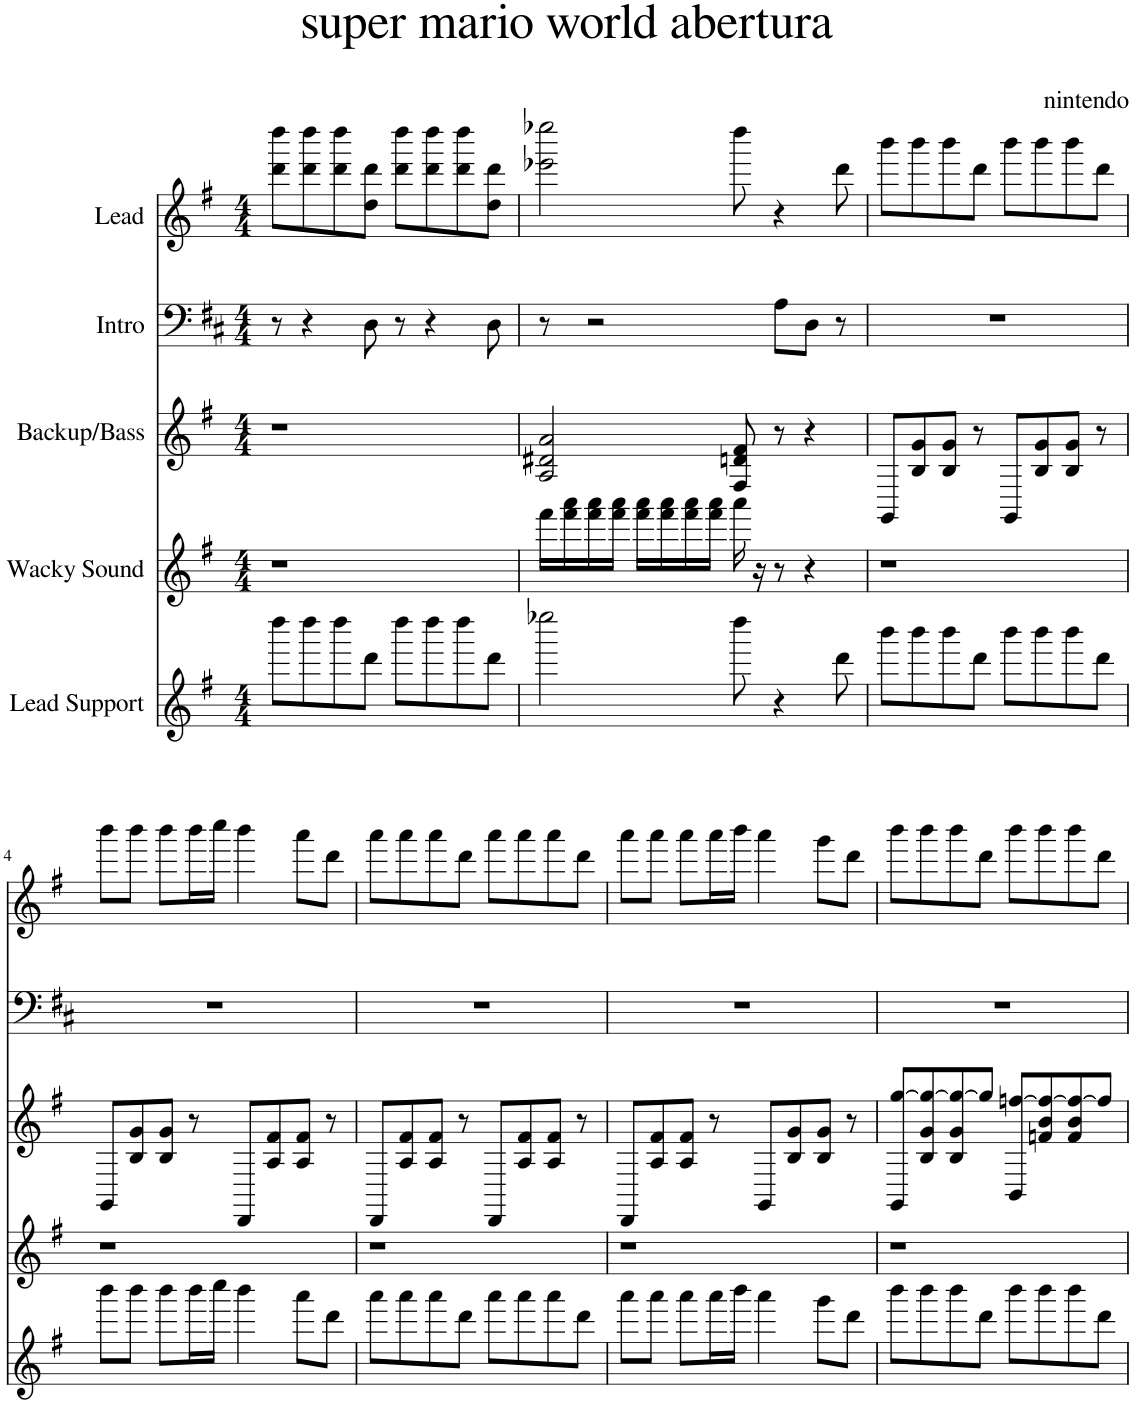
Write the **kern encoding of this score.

**kern	**kern	**kern	**kern	**kern
*part5	*part4	*part3	*part2	*part1
*staff5	*staff4	*staff3	*staff2	*staff1
*I"Lead Support	*I"Wacky Sound	*I"Backup/Bass	*I"Intro	*I"Lead
*clefG2	*clefG2	*clefG2	*clefF4	*clefG2
*k[f#]	*k[f#]	*k[f#]	*k[f#c#]	*k[f#]
*M4/4	*M4/4	*M4/4	*M4/4	*M4/4
=1	=1	=1	=1	=1
8dddd\L	1r	1r	8r	8ddd\ 8dddd\L
8dddd\	.	.	4r	8ddd\ 8dddd\
8dddd\	.	.	.	8ddd\ 8dddd\
8ddd\J	.	.	8D\	8dd\ 8ddd\J
8dddd\L	.	.	8r	8ddd\ 8dddd\L
8dddd\	.	.	4r	8ddd\ 8dddd\
8dddd\	.	.	.	8ddd\ 8dddd\
8ddd\J	.	.	8D\	8dd\ 8ddd\J
=2	=2	=2	=2	=2
2eeee-X\	16fff#\LL	2A/ 2d#X/ 2a/	8r	2eee-X\ 2eeee-X\
.	16fff#\ 16aaa\	.	.	.
.	16fff#\ 16aaa\	.	2r	.
.	16fff#\ 16aaa\JJ	.	.	.
.	16fff#\ 16aaa\LL	.	.	.
.	16fff#\ 16aaa\	.	.	.
.	16fff#\ 16aaa\	.	.	.
.	16fff#\ 16aaa\JJ	.	.	.
8dddd\	16aaa\	8F#/ 8dn/ 8f#/	.	8dddd\
.	16r	.	.	.
4r	8r	8r	8A\L	4r
.	4r	4r	8D\J	.
8ddd\	.	.	8r	8ddd\
=3	=3	=3	=3	=3
8bbb\L	1r	8GG/L	1r	8bbb\L
8bbb\	.	8B/ 8g/	.	8bbb\
8bbb\	.	8B/ 8g/J	.	8bbb\
8ddd\J	.	8r	.	8ddd\J
8bbb\L	.	8GG/L	.	8bbb\L
8bbb\	.	8B/ 8g/	.	8bbb\
8bbb\	.	8B/ 8g/J	.	8bbb\
8ddd\J	.	8r	.	8ddd\J
!!LO:LB:g=z
=4	=4	=4	=4	=4
8bbb\L	1r	8GG/L	1r	8bbb\L
8bbb\J	.	8B/ 8g/	.	8bbb\J
8bbb\L	.	8B/ 8g/J	.	8bbb\L
16bbb\L	.	8r	.	16bbb\L
16cccc\JJ	.	.	.	16cccc\JJ
4bbb\	.	8DD/L	.	4bbb\
.	.	8A/ 8f#/	.	.
8aaa\L	.	8A/ 8f#/J	.	8aaa\L
8ddd\J	.	8r	.	8ddd\J
=5	=5	=5	=5	=5
8aaa\L	1r	8DD/L	1r	8aaa\L
8aaa\	.	8A/ 8f#/	.	8aaa\
8aaa\	.	8A/ 8f#/J	.	8aaa\
8ddd\J	.	8r	.	8ddd\J
8aaa\L	.	8DD/L	.	8aaa\L
8aaa\	.	8A/ 8f#/	.	8aaa\
8aaa\	.	8A/ 8f#/J	.	8aaa\
8ddd\J	.	8r	.	8ddd\J
=6	=6	=6	=6	=6
8aaa\L	1r	8DD/L	1r	8aaa\L
8aaa\J	.	8A/ 8f#/	.	8aaa\J
8aaa\L	.	8A/ 8f#/J	.	8aaa\L
16aaa\L	.	8r	.	16aaa\L
16bbb\JJ	.	.	.	16bbb\JJ
4aaa\	.	8GG/L	.	4aaa\
.	.	8B/ 8g/	.	.
8ggg\L	.	8B/ 8g/J	.	8ggg\L
8ddd\J	.	8r	.	8ddd\J
=7	=7	=7	=7	=7
8bbb\L	1r	8GG/ [8gg/L	1r	8bbb\L
8bbb\	.	8B/ 8g/ 8gg/_	.	8bbb\
8bbb\	.	8B/ 8g/ 8gg/_	.	8bbb\
8ddd\J	.	8gg/J]	.	8ddd\J
8bbb\L	.	8BB/ [8ffn/L	.	8bbb\L
8bbb\	.	8fn/ 8b/ 8ff/_	.	8bbb\
8bbb\	.	8f/ 8b/ 8ff/_	.	8bbb\
8ddd\J	.	8ff/J]	.	8ddd\J
=	=	=	=	=
*-	*-	*-	*-	*-
